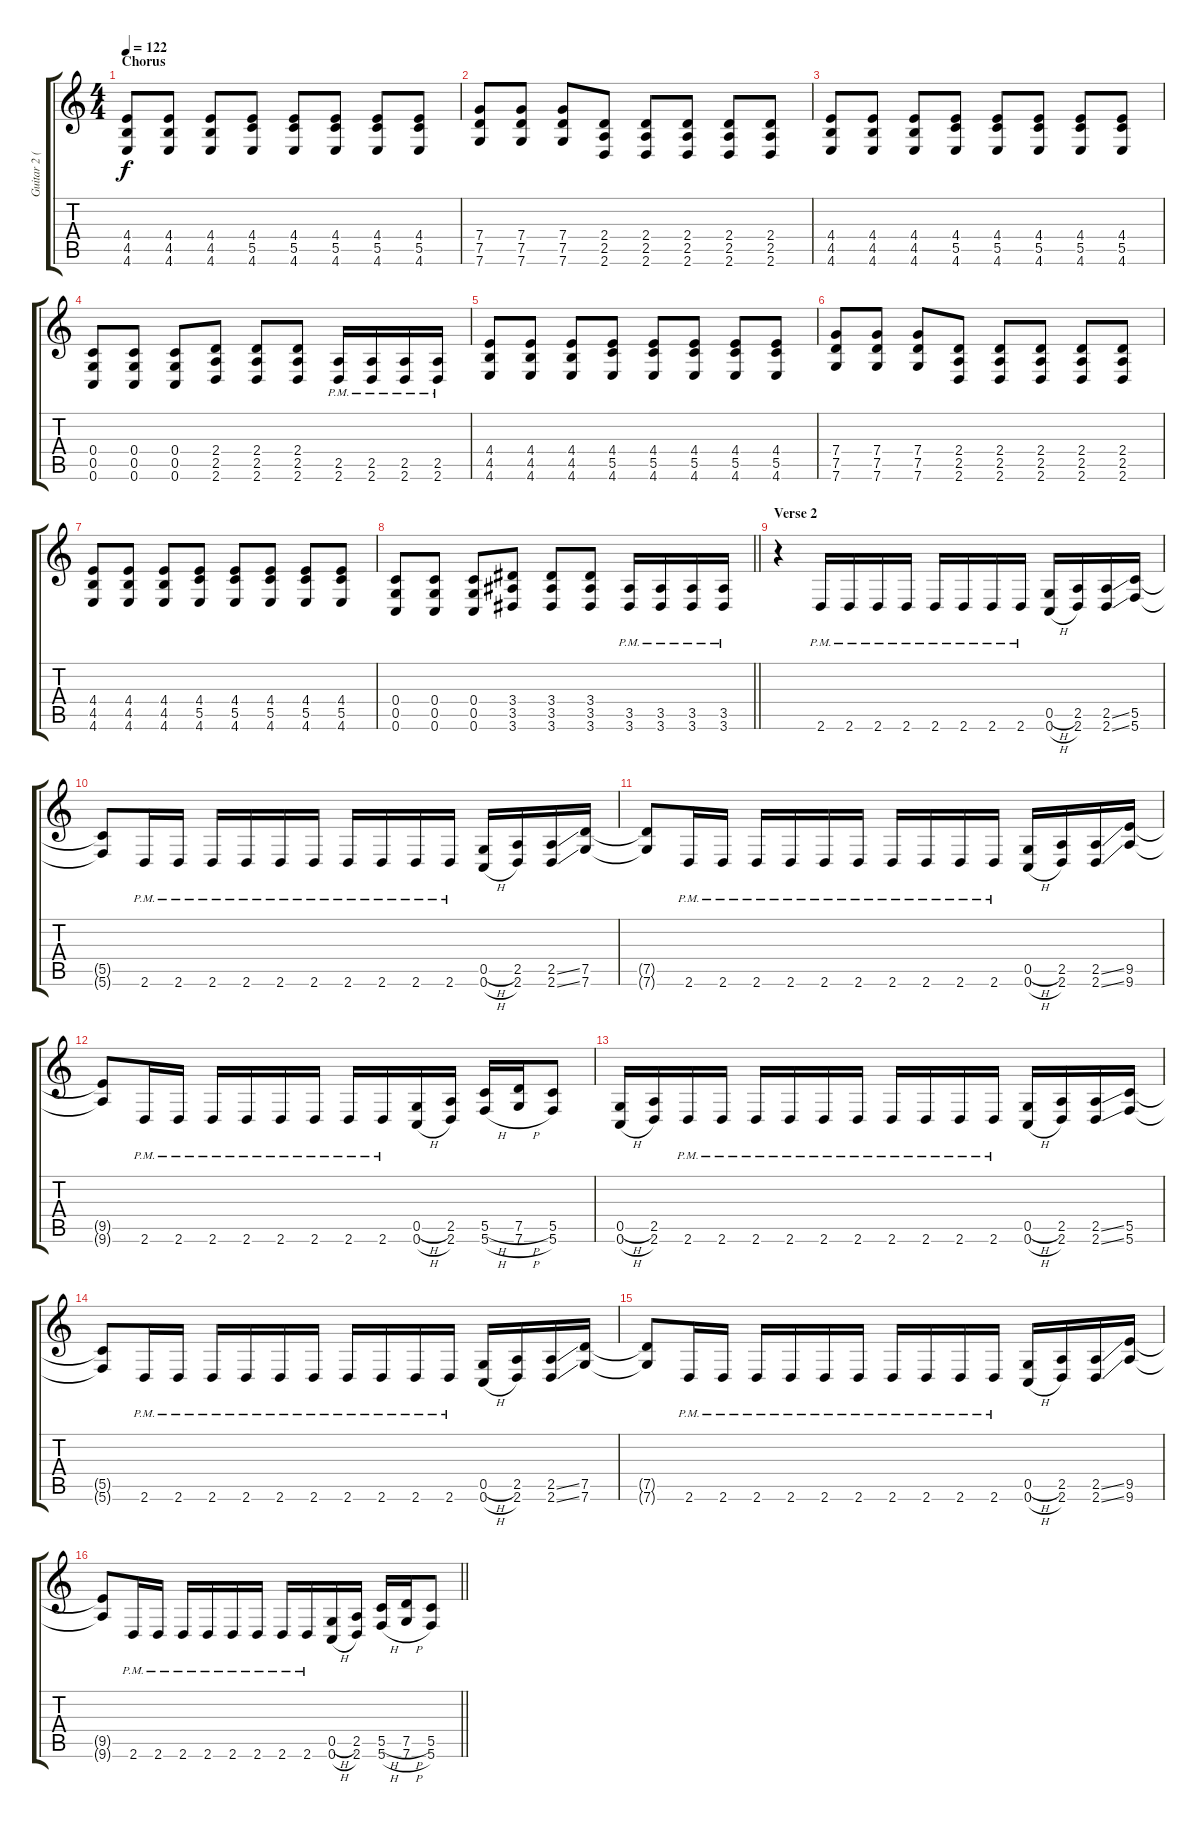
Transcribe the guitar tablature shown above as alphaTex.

\track ("Guitar 2 (Robin)" "Guitar 2 (") {instrument distortionguitar}
\staff {score tabs}
\tuning (D4 A3 F3 C3 G2 C2) {hide}
\ts (4 4)
\section ("" "Chorus")
\tempo 122
\clef g2
\ks c
(4.4 4.5 4.6).8{dy f} (4.4 4.5 4.6).8 (4.4 4.5 4.6).8 (4.4 5.5 4.6).8 (4.4 5.5 4.6).8 (4.4 5.5 4.6).8 (4.4 5.5 4.6).8 (4.4 5.5 4.6).8 |
(7.4 7.5 7.6).8 (7.4 7.5 7.6).8 (7.4 7.5 7.6).8 (2.4 2.5 2.6).8 (2.4 2.5 2.6).8 (2.4 2.5 2.6).8 (2.4 2.5 2.6).8 (2.4 2.5 2.6).8 |
(4.4 4.5 4.6).8 (4.4 4.5 4.6).8 (4.4 4.5 4.6).8 (4.4 5.5 4.6).8 (4.4 5.5 4.6).8 (4.4 5.5 4.6).8 (4.4 5.5 4.6).8 (4.4 5.5 4.6).8 |
(0.4 0.5 0.6).8 (0.4 0.5 0.6).8 (0.4 0.5 0.6).8 (2.4 2.5 2.6).8 (2.4 2.5 2.6).8 (2.4 2.5 2.6).8 (2.5{pm} 2.6{pm}).16 (2.5{pm} 2.6{pm}).16 (2.5{pm} 2.6{pm}).16 (2.5{pm} 2.6{pm}).16 |
(4.4 4.5 4.6).8 (4.4 4.5 4.6).8 (4.4 4.5 4.6).8 (4.4 5.5 4.6).8 (4.4 5.5 4.6).8 (4.4 5.5 4.6).8 (4.4 5.5 4.6).8 (4.4 5.5 4.6).8 |
(7.4 7.5 7.6).8 (7.4 7.5 7.6).8 (7.4 7.5 7.6).8 (2.4 2.5 2.6).8 (2.4 2.5 2.6).8 (2.4 2.5 2.6).8 (2.4 2.5 2.6).8 (2.4 2.5 2.6).8 |
(4.4 4.5 4.6).8 (4.4 4.5 4.6).8 (4.4 4.5 4.6).8 (4.4 5.5 4.6).8 (4.4 5.5 4.6).8 (4.4 5.5 4.6).8 (4.4 5.5 4.6).8 (4.4 5.5 4.6).8 |
\barLineRight lightlight
(0.4 0.5 0.6).8 (0.4 0.5 0.6).8 (0.4 0.5 0.6).8 (3.4 3.5 3.6).8 (3.4 3.5 3.6).8 (3.4 3.5 3.6).8 (3.5{pm} 3.6{pm}).16 (3.5{pm} 3.6{pm}).16 (3.5{pm} 3.6{pm}).16 (3.5{pm} 3.6{pm}).16 |
\section ("" "Verse 2")
r.4 2.6{pm}.16 2.6{pm}.16 2.6{pm}.16 2.6{pm}.16 2.6{pm}.16 2.6{pm}.16 2.6{pm}.16 2.6{pm}.16 (0.5{h} 0.6{h}).16 (2.5 2.6).16 (2.5{ss} 2.6{ss}).16 (5.5 5.6).16 |
(5.5{t} 5.6{t}).8 2.6{pm}.16 2.6{pm}.16 2.6{pm}.16 2.6{pm}.16 2.6{pm}.16 2.6{pm}.16 2.6{pm}.16 2.6{pm}.16 2.6{pm}.16 2.6{pm}.16 (0.5{h} 0.6{h}).16 (2.5 2.6).16 (2.5{ss} 2.6{ss}).16 (7.5 7.6).16 |
(7.5{t} 7.6{t}).8 2.6{pm}.16 2.6{pm}.16 2.6{pm}.16 2.6{pm}.16 2.6{pm}.16 2.6{pm}.16 2.6{pm}.16 2.6{pm}.16 2.6{pm}.16 2.6{pm}.16 (0.5{h} 0.6{h}).16 (2.5 2.6).16 (2.5{ss} 2.6{ss}).16 (9.5 9.6).16 |
(9.5{t} 9.6{t}).8 2.6{pm}.16 2.6{pm}.16 2.6{pm}.16 2.6{pm}.16 2.6{pm}.16 2.6{pm}.16 2.6{pm}.16 2.6{pm}.16 (0.5{h} 0.6{h}).16 (2.5 2.6).16 (5.5{h} 5.6{h}).16 (7.5{h} 7.6{h}).16 (5.5 5.6).8 |
(0.5{h} 0.6{h}).16 (2.5 2.6).16 2.6{pm}.16 2.6{pm}.16 2.6{pm}.16 2.6{pm}.16 2.6{pm}.16 2.6{pm}.16 2.6{pm}.16 2.6{pm}.16 2.6{pm}.16 2.6{pm}.16 (0.5{h} 0.6{h}).16 (2.5 2.6).16 (2.5{ss} 2.6{ss}).16 (5.5 5.6).16 |
(5.5{t} 5.6{t}).8 2.6{pm}.16 2.6{pm}.16 2.6{pm}.16 2.6{pm}.16 2.6{pm}.16 2.6{pm}.16 2.6{pm}.16 2.6{pm}.16 2.6{pm}.16 2.6{pm}.16 (0.5{h} 0.6{h}).16 (2.5 2.6).16 (2.5{ss} 2.6{ss}).16 (7.5 7.6).16 |
(7.5{t} 7.6{t}).8 2.6{pm}.16 2.6{pm}.16 2.6{pm}.16 2.6{pm}.16 2.6{pm}.16 2.6{pm}.16 2.6{pm}.16 2.6{pm}.16 2.6{pm}.16 2.6{pm}.16 (0.5{h} 0.6{h}).16 (2.5 2.6).16 (2.5{ss} 2.6{ss}).16 (9.5 9.6).16 |
\barLineRight lightlight
(9.5{t} 9.6{t}).8 2.6{pm}.16 2.6{pm}.16 2.6{pm}.16 2.6{pm}.16 2.6{pm}.16 2.6{pm}.16 2.6{pm}.16 2.6{pm}.16 (0.5{h} 0.6{h}).16 (2.5 2.6).16 (5.5{h} 5.6{h}).16 (7.5{h} 7.6{h}).16 (5.5 5.6).8
